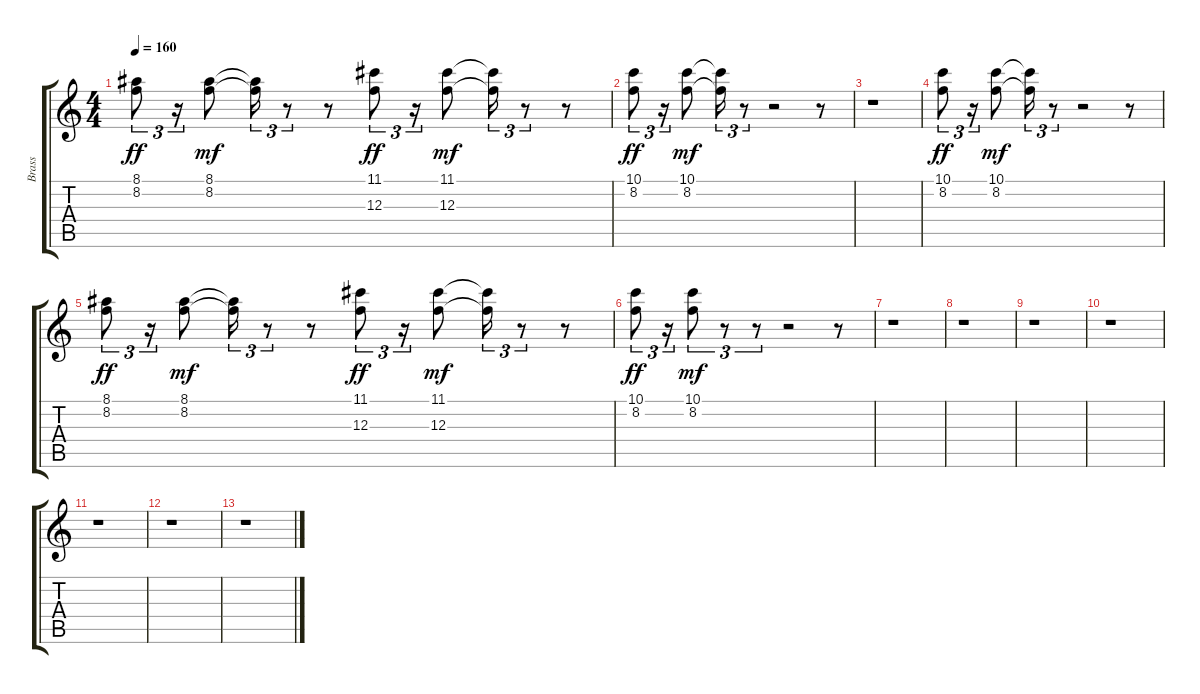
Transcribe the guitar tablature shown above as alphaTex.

\track ("Brass" "Brass") {instrument electricguitarclean}
\staff {score tabs}
\tuning (D4 A3 F3 C3 G2 C2) {hide}
\ts (4 4)
\tempo 160
\clef g2
\ks aminor
(8.1 8.2).8{tu (3 2) dy ff} r.16{tu (3 2)} (8.1 8.2).8{dy mf} (8.1{t} 8.2{t}).16{tu (3 2)} r.8{tu (3 2)} r.8 (11.1 12.3).8{tu (3 2) dy ff} r.16{tu (3 2)} (11.1 12.3).8{dy mf} (11.1{t} 12.3{t}).16{tu (3 2)} r.8{tu (3 2)} r.8 |
(10.1 8.2).8{tu (3 2) dy ff} r.16{tu (3 2)} (10.1 8.2).8{dy mf} (10.1{t} 8.2{t}).16{tu (3 2)} r.8{tu (3 2)} r.2 r.8 |
r.1 |
(10.1 8.2).8{tu (3 2) dy ff} r.16{tu (3 2)} (10.1 8.2).8{dy mf} (10.1{t} 8.2{t}).16{tu (3 2)} r.8{tu (3 2)} r.2 r.8 |
(8.1 8.2).8{tu (3 2) dy ff} r.16{tu (3 2)} (8.1 8.2).8{dy mf} (8.1{t} 8.2{t}).16{tu (3 2)} r.8{tu (3 2)} r.8 (11.1 12.3).8{tu (3 2) dy ff} r.16{tu (3 2)} (11.1 12.3).8{dy mf} (11.1{t} 12.3{t}).16{tu (3 2)} r.8{tu (3 2)} r.8 |
(10.1 8.2).8{tu (3 2) dy ff} r.16{tu (3 2)} (10.1 8.2).8{tu (3 2) dy mf} r.8{tu (3 2)} r.8{tu (3 2)} r.2 r.8 |
r.1 |
r.1 |
r.1 |
r.1 |
r.1 |
r.1 |
r.1
